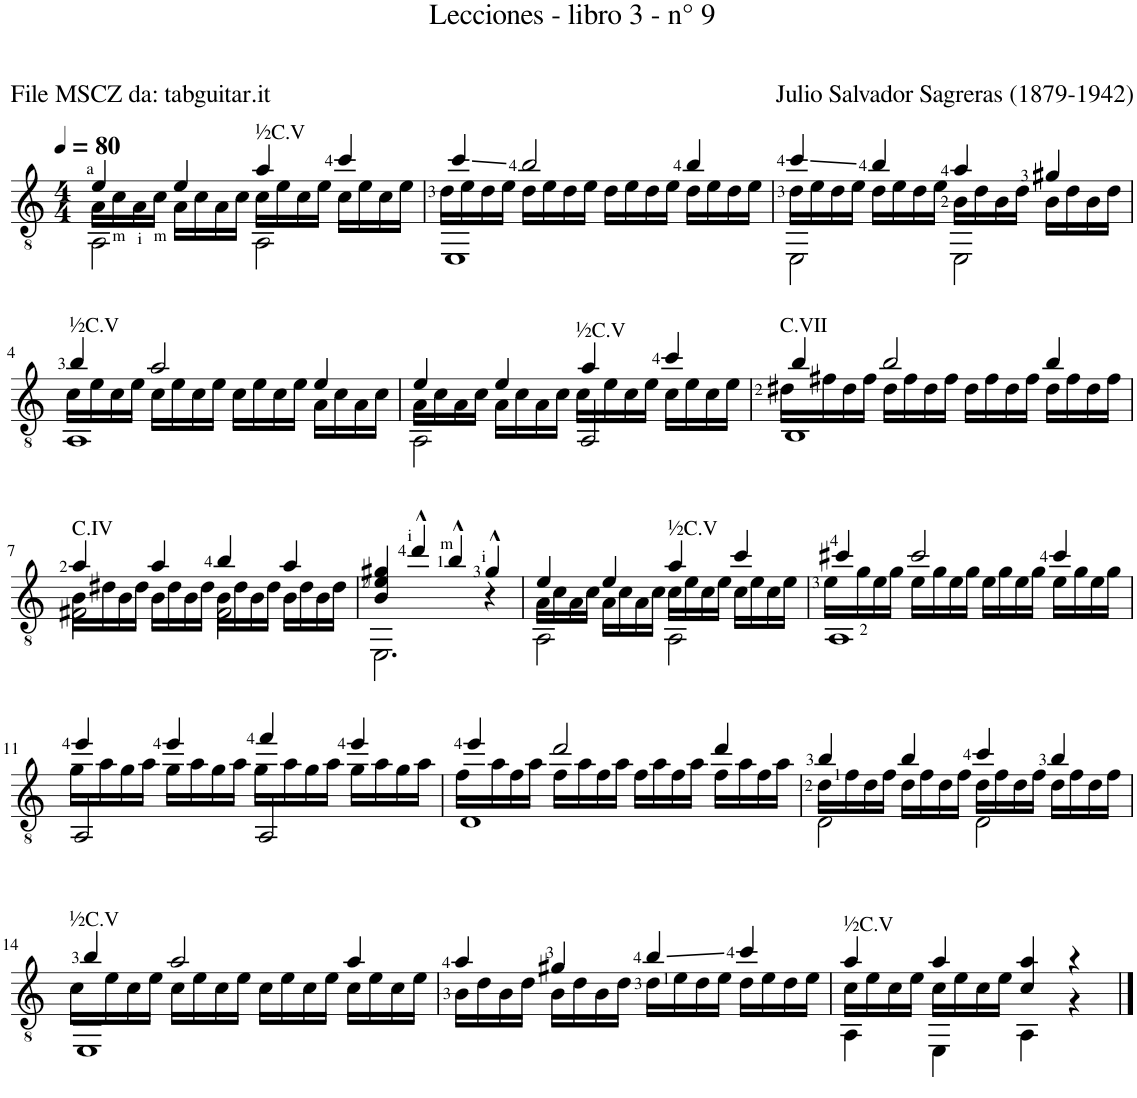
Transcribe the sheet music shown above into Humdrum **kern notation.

**kern
*part1
*staff1
*I"Guitar
*I'Guit.
*clefGv2
*k[]
*M4/4
*MM80
=1
*^
*	*^
4e/	16A\LL	2AA\
.	16c\	.
.	16A\	.
.	16c\JJ	.
4e/	16A\LL	.
.	16c\	.
.	16A\	.
.	16c\JJ	.
!LO:TX:a:t=½C.V	!	!
4a/	16c\LL	2AA\
.	16e\	.
.	16c\	.
.	16e\JJ	.
4cc/	16c\LL	.
.	16e\	.
.	16c\	.
.	16e\JJ	.
=2	=2	=2
4cc/	16d\LL	1EE
.	16e\	.
.	16d\	.
.	16e\JJ	.
2b/	16d\LL	.
.	16e\	.
.	16d\	.
.	16e\JJ	.
.	16d\LL	.
.	16e\	.
.	16d\	.
.	16e\JJ	.
4b/	16d\LL	.
.	16e\	.
.	16d\	.
.	16e\JJ	.
=3	=3	=3
4cc/	16d\LL	2EE\
.	16e\	.
.	16d\	.
.	16e\JJ	.
4b/	16d\LL	.
.	16e\	.
.	16d\	.
.	16e\JJ	.
4a/	16B\LL	2EE\
.	16d\	.
.	16B\	.
.	16d\JJ	.
4g#X/	16B\LL	.
.	16d\	.
.	16B\	.
.	16d\JJ	.
!!LO:LB:g=z	!!	!!
=4	=4	=4
!LO:TX:a:t=½C.V	!	!
4b/	16c\LL	1AA
.	16e\	.
.	16c\	.
.	16e\JJ	.
2a/	16c\LL	.
.	16e\	.
.	16c\	.
.	16e\JJ	.
.	16c\LL	.
.	16e\	.
.	16c\	.
.	16e\JJ	.
4e/	16A\LL	.
.	16c\	.
.	16A\	.
.	16c\JJ	.
=5	=5	=5
4e/	16A\LL	2AA\
.	16c\	.
.	16A\	.
.	16c\JJ	.
4e/	16A\LL	.
.	16c\	.
.	16A\	.
.	16c\JJ	.
!LO:TX:a:t=½C.V	!	!
4a/	16c\LL	2AA/
.	16e\	.
.	16c\	.
.	16e\JJ	.
4cc/	16c\LL	.
.	16e\	.
.	16c\	.
.	16e\JJ	.
=6	=6	=6
!LO:TX:a:t=C.VII	!	!
4b/	16d#X\LL	1BB
.	16f#X\	.
.	16d#\	.
.	16f#\JJ	.
2b/	16d#\LL	.
.	16f#\	.
.	16d#\	.
.	16f#\JJ	.
.	16d#\LL	.
.	16f#\	.
.	16d#\	.
.	16f#\JJ	.
4b/	16d#\LL	.
.	16f#\	.
.	16d#\	.
.	16f#\JJ	.
!!LO:LB:g=z	!!	!!
=7	=7	=7
!LO:TX:a:t=C.IV	!	!
4a/	16B\LL	2F#X\
.	16d#X\	.
.	16B\	.
.	16d#\JJ	.
4a/	16B\LL	.
.	16d#\	.
.	16B\	.
.	16d#\JJ	.
4b/	16B\LL	2F#\
.	16d#\	.
.	16B\	.
.	16d#\JJ	.
4a/	16B\LL	.
.	16d#\	.
.	16B\	.
.	16d#\JJ	.
*	*v	*v
=8	=8
4B/ 4e/ 4g#X/	2.EE\
4dd^^/	.
4b^^/	.
4g#^^/	4r
=9	=9
*	*^
4e/	16A\LL	2AA\
.	16c\	.
.	16A\	.
.	16c\JJ	.
4e/	16A\LL	.
.	16c\	.
.	16A\	.
.	16c\JJ	.
!LO:TX:a:t=½C.V	!	!
4a/	16c\LL	2AA\
.	16e\	.
.	16c\	.
.	16e\JJ	.
4cc/	16c\LL	.
.	16e\	.
.	16c\	.
.	16e\JJ	.
=10	=10	=10
4cc#X/	16e\LL	1AA
.	16g\	.
.	16e\	.
.	16g\JJ	.
2cc#/	16e\LL	.
.	16g\	.
.	16e\	.
.	16g\JJ	.
.	16e\LL	.
.	16g\	.
.	16e\	.
.	16g\JJ	.
4cc#/	16e\LL	.
.	16g\	.
.	16e\	.
.	16g\JJ	.
!!LO:LB:g=z	!!	!!
=11	=11	=11
4ee/	16g\LL	2AA/
.	16a\	.
.	16g\	.
.	16a\JJ	.
4ee/	16g\LL	.
.	16a\	.
.	16g\	.
.	16a\JJ	.
4ff/	16g\LL	2AA/
.	16a\	.
.	16g\	.
.	16a\JJ	.
4ee/	16g\LL	.
.	16a\	.
.	16g\	.
.	16a\JJ	.
=12	=12	=12
4ee/	16f\LL	1D
.	16a\	.
.	16f\	.
.	16a\JJ	.
2dd/	16f\LL	.
.	16a\	.
.	16f\	.
.	16a\JJ	.
.	16f\LL	.
.	16a\	.
.	16f\	.
.	16a\JJ	.
4dd/	16f\LL	.
.	16a\	.
.	16f\	.
.	16a\JJ	.
=13	=13	=13
4b/	16d\LL	2D\
.	16f\	.
.	16d\	.
.	16f\JJ	.
4b/	16d\LL	.
.	16f\	.
.	16d\	.
.	16f\JJ	.
4cc/	16d\LL	2D\
.	16f\	.
.	16d\	.
.	16f\JJ	.
4b/	16d\LL	.
.	16f\	.
.	16d\	.
.	16f\JJ	.
!!LO:LB:g=z	!!	!!
=14	=14	=14
!LO:TX:a:t=½C.V	!	!
4b/	16c\LL	1EE
.	16e\	.
.	16c\	.
.	16e\JJ	.
2a/	16c\LL	.
.	16e\	.
.	16c\	.
.	16e\JJ	.
.	16c\LL	.
.	16e\	.
.	16c\	.
.	16e\JJ	.
4a/	16c\LL	.
.	16e\	.
.	16c\	.
.	16e\JJ	.
*	*v	*v
=15	=15
4a/	16B\LL
.	16d\
.	16B\
.	16d\JJ
4g#X/	16B\LL
.	16d\
.	16B\
.	16d\JJ
4b/	16d\LL
.	16e\
.	16d\
.	16e\JJ
4cc/	16d\LL
.	16e\
.	16d\
.	16e\JJ
=16	=16
*	*^
!LO:TX:a:t=½C.V	!	!
4a/	16c\LL	4AA\
.	16e\	.
.	16c\	.
.	16e\JJ	.
4a/	16c\LL	4EE\
.	16e\	.
.	16c\	.
.	16e\JJ	.
4c/ 4a/	2ryy	4AA\
4r	.	4r
*v	*v	*v
==
*-
